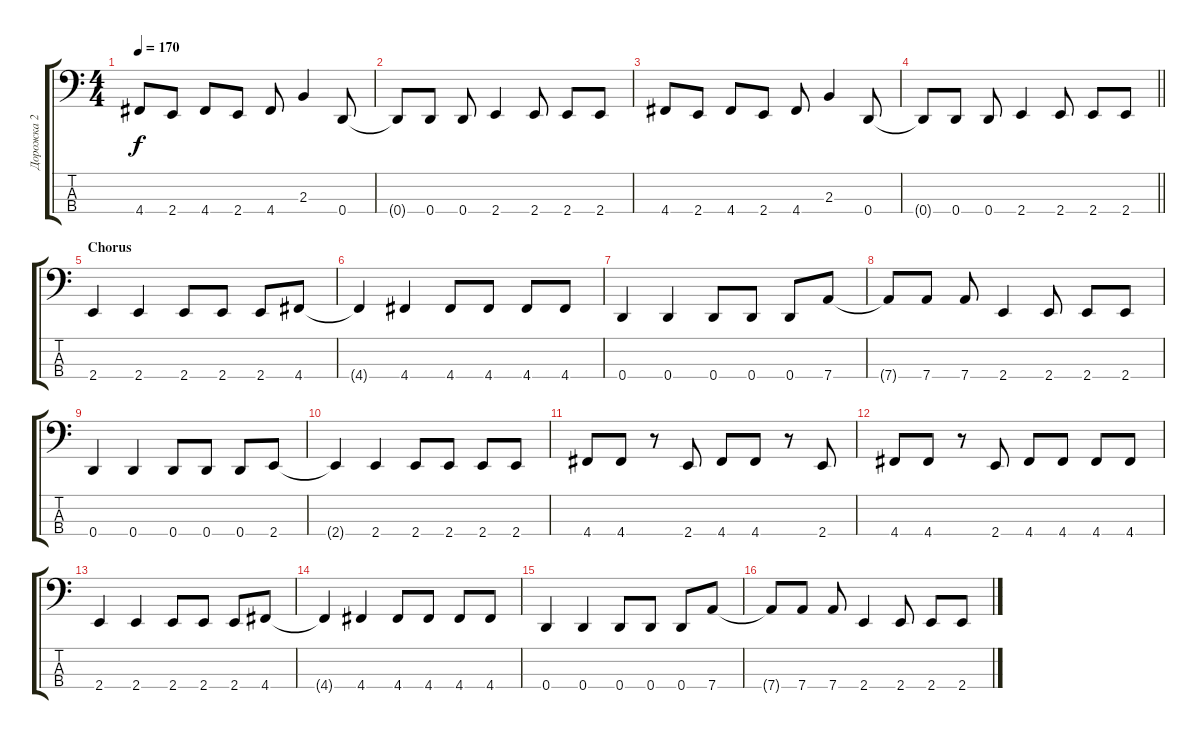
\track ("Дорожка 2" "Дорожка 2") {instrument electricbassfinger}
\staff {score tabs}
\tuning (G2 D2 A1 D1) {hide}
\ts (4 4)
\tempo 170
\clef f4
\ks c
4.4.8{dy f} 2.4.8 4.4.8 2.4.8 4.4.8 2.3.4 0.4.8 |
0.4{t}.8 0.4.8 0.4.8 2.4.4 2.4.8 2.4.8 2.4.8 |
4.4.8 2.4.8 4.4.8 2.4.8 4.4.8 2.3.4 0.4.8 |
\barLineRight lightlight
0.4{t}.8 0.4.8 0.4.8 2.4.4 2.4.8 2.4.8 2.4.8 |
\section ("" "Chorus")
2.4.4 2.4.4 2.4.8 2.4.8 2.4.8 4.4.8 |
4.4{t}.4 4.4.4 4.4.8 4.4.8 4.4.8 4.4.8 |
0.4.4 0.4.4 0.4.8 0.4.8 0.4.8 7.4.8 |
7.4{t}.8 7.4.8 7.4.8 2.4.4 2.4.8 2.4.8 2.4.8 |
0.4.4 0.4.4 0.4.8 0.4.8 0.4.8 2.4.8 |
2.4{t}.4 2.4.4 2.4.8 2.4.8 2.4.8 2.4.8 |
4.4.8 4.4.8 r.8 2.4.8 4.4.8 4.4.8 r.8 2.4.8 |
4.4.8 4.4.8 r.8 2.4.8 4.4.8 4.4.8 4.4.8 4.4.8 |
2.4.4 2.4.4 2.4.8 2.4.8 2.4.8 4.4.8 |
4.4{t}.4 4.4.4 4.4.8 4.4.8 4.4.8 4.4.8 |
0.4.4 0.4.4 0.4.8 0.4.8 0.4.8 7.4.8 |
7.4{t}.8 7.4.8 7.4.8 2.4.4 2.4.8 2.4.8 2.4.8
